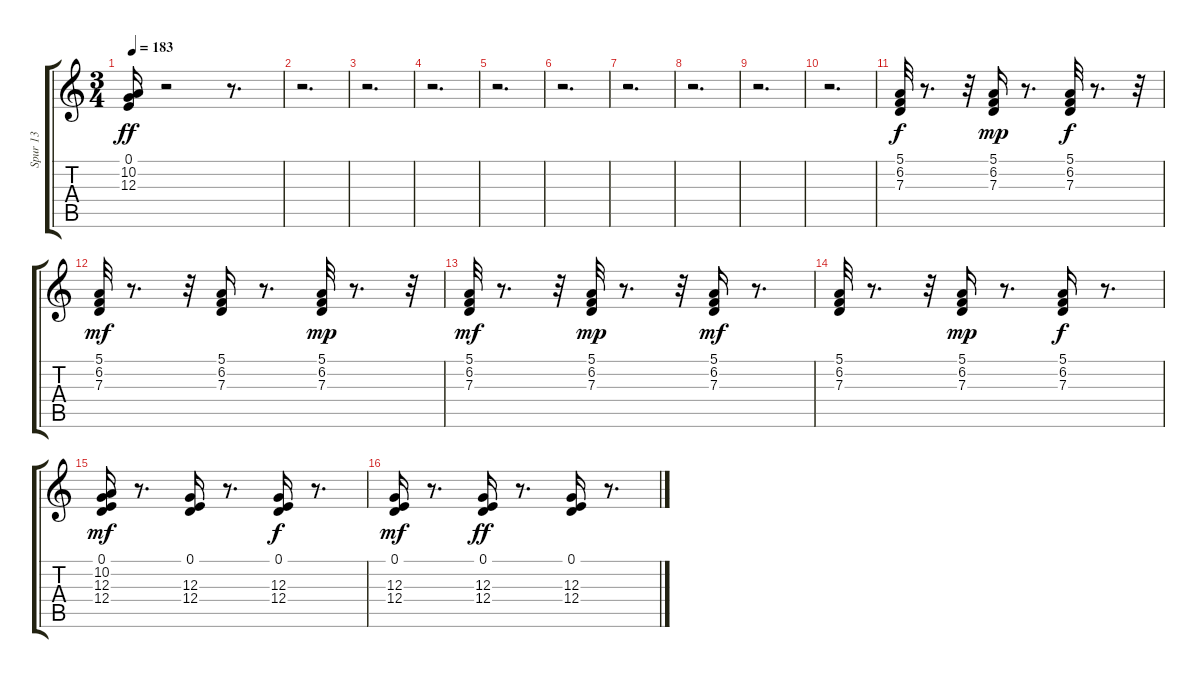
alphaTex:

\track ("Spur 13" "Spur 13") {instrument dulcimer}
\staff {score tabs}
\tuning (E4 B3 G3 D3 A2 E2) {hide}
\ts (3 4)
\tempo 183
\clef g2
\ks c
(0.1 10.2 12.3).16{dy ff} r.2 r.8{d} |
r.2{d} |
r.2{d} |
r.2{d} |
r.2{d} |
r.2{d} |
r.2{d} |
r.2{d} |
r.2{d} |
r.2{d} |
(5.1 6.2 7.3).32{dy f} r.8{d} r.32 (5.1 6.2 7.3).16{dy mp} r.8{d} (5.1 6.2 7.3).32{dy f} r.8{d} r.32 |
(5.1 6.2 7.3).32{dy mf} r.8{d} r.32 (5.1 6.2 7.3).16 r.8{d} (5.1 6.2 7.3).32{dy mp} r.8{d} r.32 |
(5.1 6.2 7.3).32{dy mf} r.8{d} r.32 (5.1 6.2 7.3).32{dy mp} r.8{d} r.32 (5.1 6.2 7.3).16{dy mf} r.8{d} |
(5.1 6.2 7.3).32 r.8{d} r.32 (5.1 6.2 7.3).16{dy mp} r.8{d} (5.1 6.2 7.3).16{dy f} r.8{d} |
(0.1 10.2 12.3 12.4).16{dy mf} r.8{d} (0.1 12.3 12.4).16 r.8{d} (0.1 12.3 12.4).16{dy f} r.8{d} |
(0.1 12.3 12.4).16{dy mf} r.8{d} (0.1 12.3 12.4).16{dy ff} r.8{d} (0.1 12.3 12.4).16 r.8{d}
